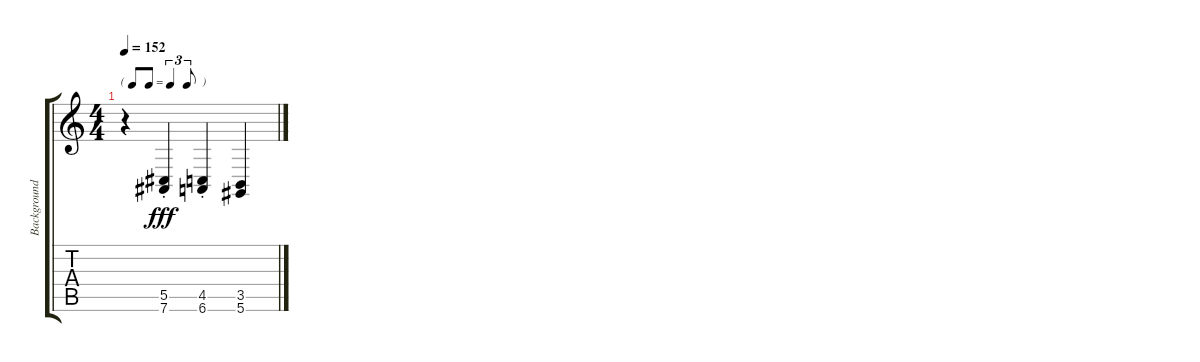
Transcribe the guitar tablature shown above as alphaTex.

\track ("Background 3" "Background") {instrument stringensemble1}
\staff {score tabs}
\tuning (Eb4 Bb3 Gb3 Db3 Ab2 Eb2) {hide}
\ts (4 4)
\tf triplet8th
\tempo 152
\clef g2
\ks c
r.4{dy fff} (5.5{st} 7.6{st}).4 (4.5{st} 6.6{st}).4 (3.5 5.6).4
